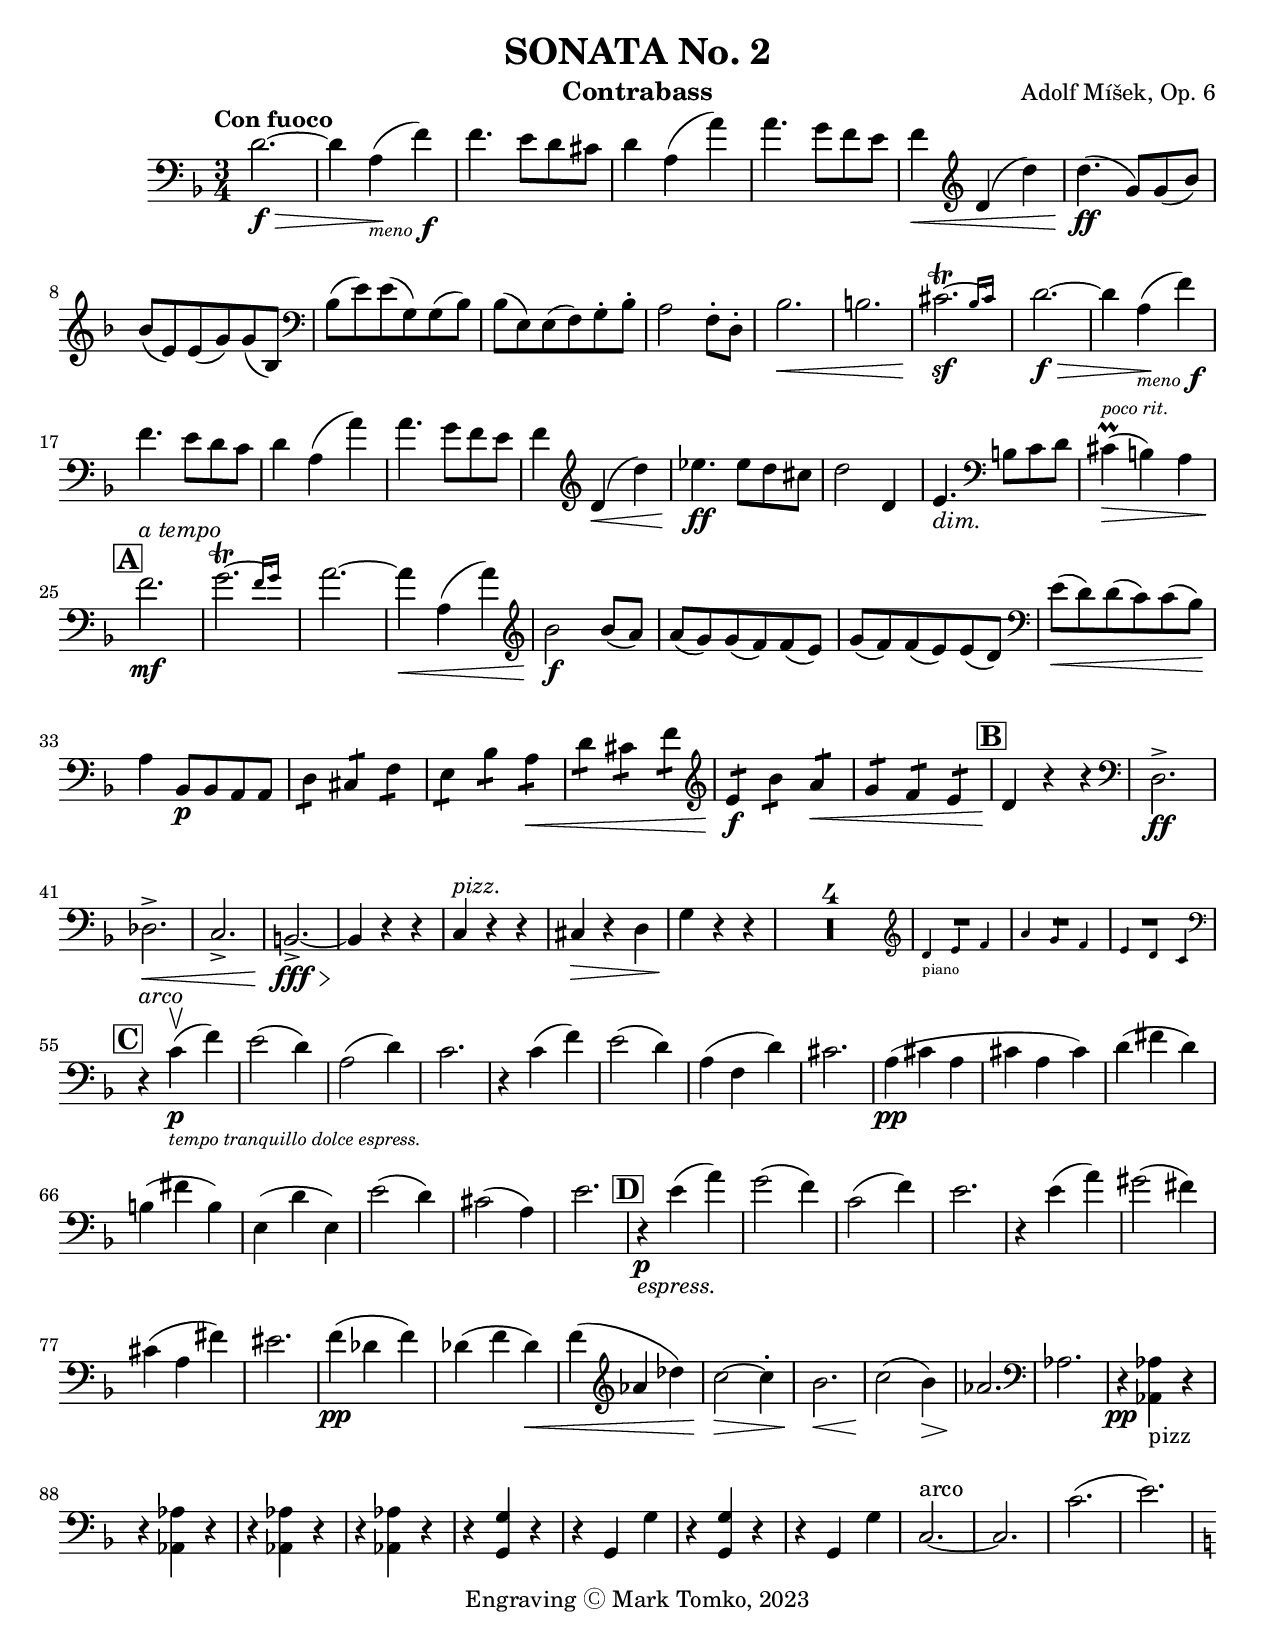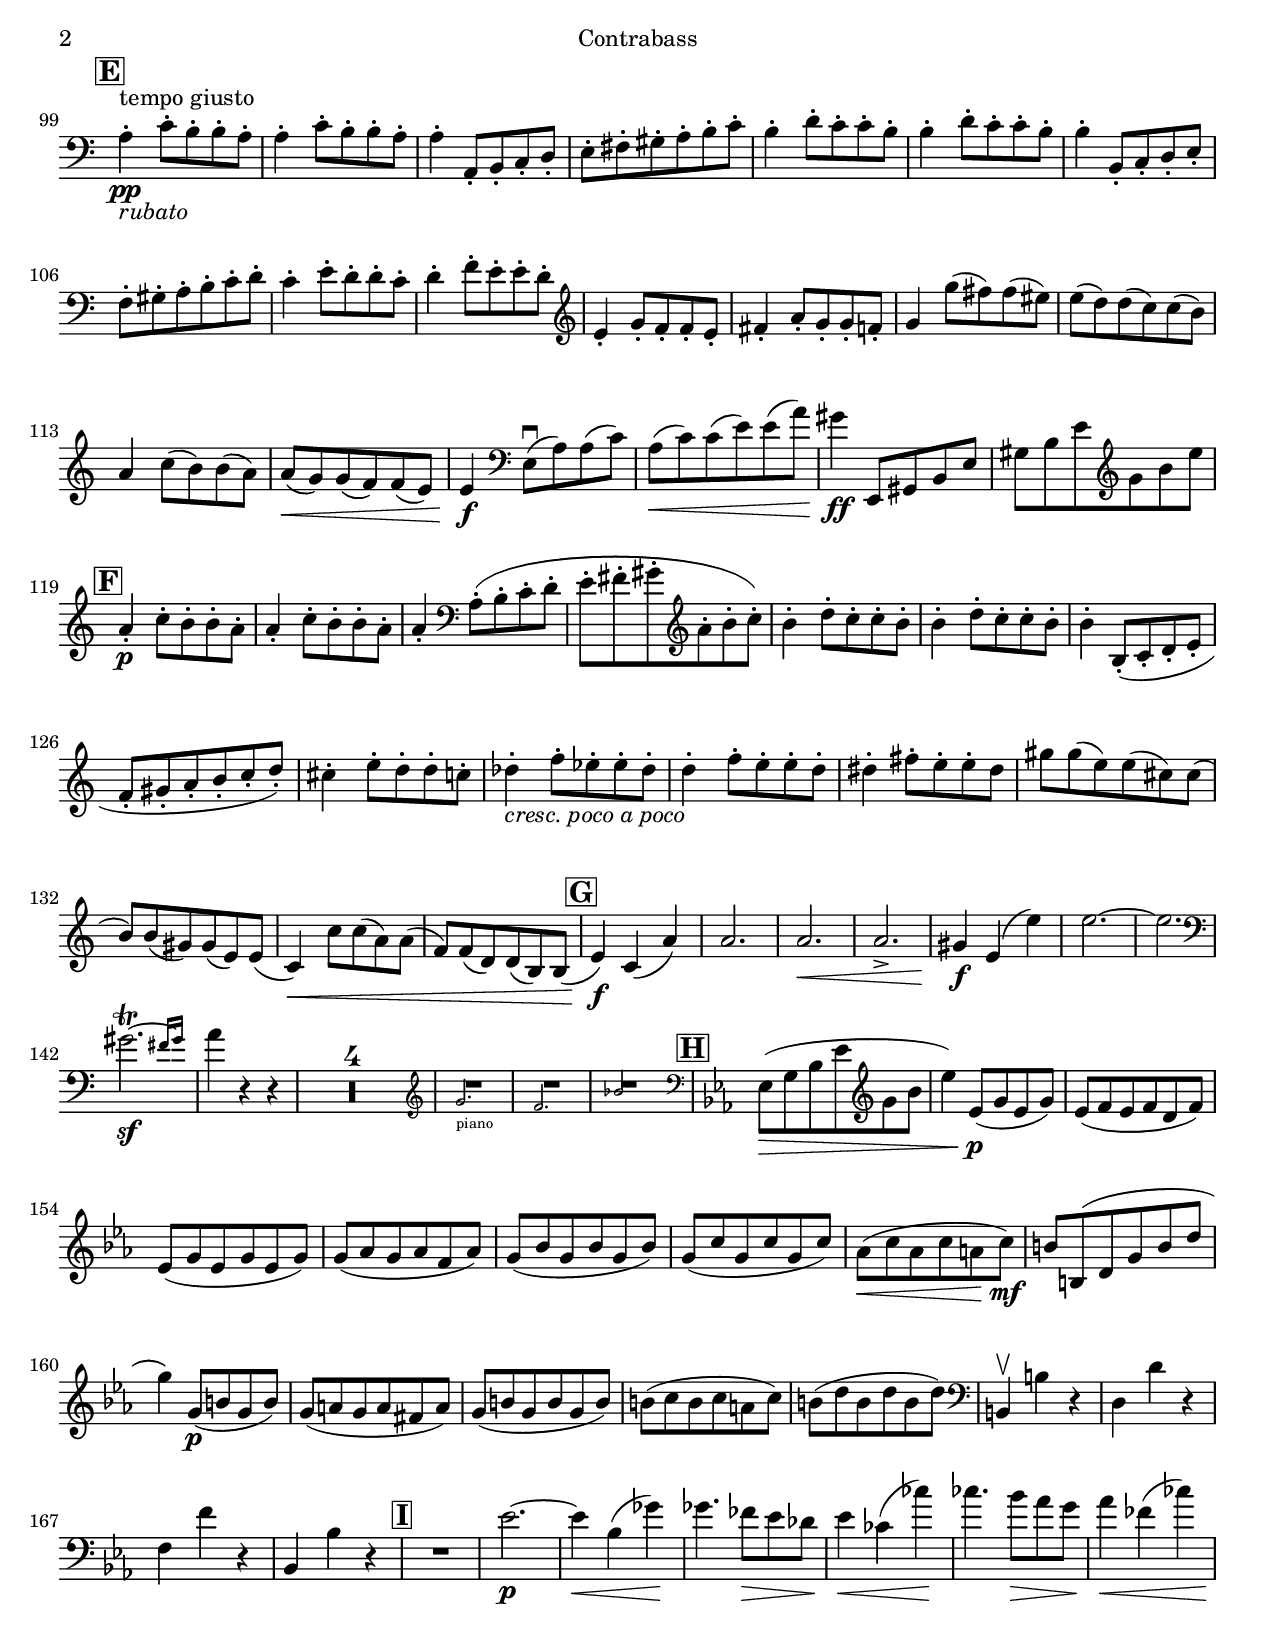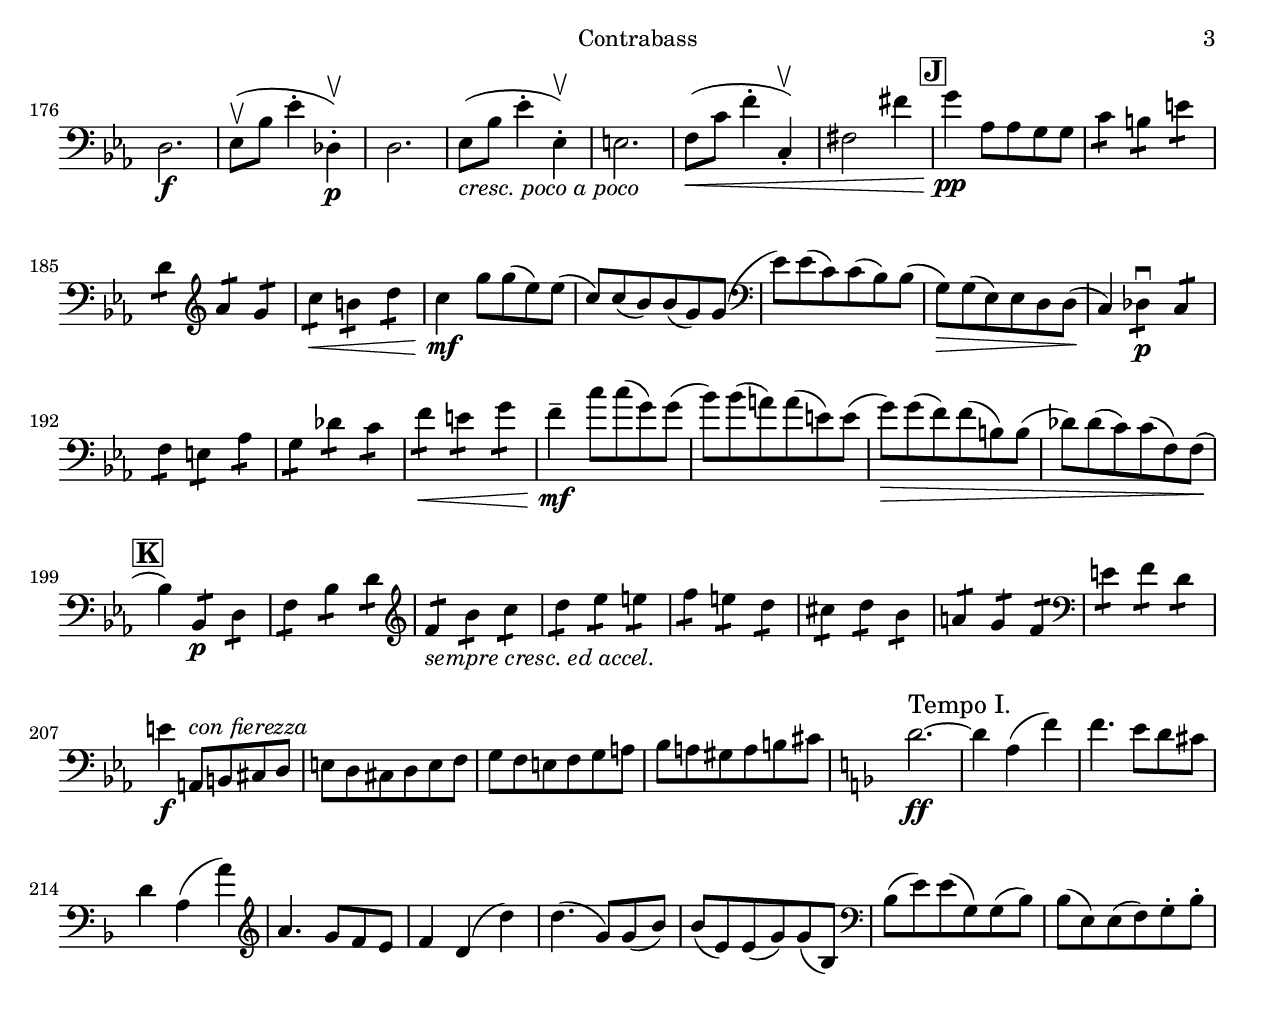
\version "2.24.3"

menoF = \markup { \tiny \italic meno \dynamic f }

\header {
  title = "SONATA No. 2"
  composer = "Adolf Míšek, Op. 6"
  instrument = "Contrabass"
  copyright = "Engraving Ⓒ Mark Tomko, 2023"
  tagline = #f
}

\paper {
  #(set-paper-size "letter")
}

\book {
  \score {
    \new Staff {
      \new Voice {
        \relative {
          \set Score.rehearsalMarkFormatter = #format-mark-box-alphabet
          \clef bass
          \time 3/4
          \key d \minor
          \tempo "Con fuoco"

          | d'2.~ \f\>
          | d4 a4_\menoF\! (f'4)
          | f4. e8 d8 cis8
          | d4 a4 (a'4)
          | a4. g8 f8 e8
          | f4\< \clef treble d4 (d'4)
          | d4.\ff (g,8) g8 (bes8) \break
          | bes8 (e,8) e8 (g8) g8 (bes,8)
          | \clef bass bes8 (e8) e8 (g,8) g8 (bes8)
          | bes8 (e,8) e8 (f8) g8-. bes8-.
          | a2 f8-. d8-.
          | bes'2.\<
          | b2.
          | \afterGrace cis2.~\trill\sf{ bes16 [cis] }
          | d2.~\f\>
          | d4 a4_\menoF\! (f'4) \break
          | f4. e8 d8 c8
          | d4 a4 (a'4)
          | a4. g8 f8 e8
          | f4 \clef treble d4\< (d'4)
          | ees4.\ff ees8 d8 cis8
          | d2 d,4
          | e4._\markup {\italic dim. } \clef bass b8 c8 d8
          | cis4^\markup{ \italic \tiny "poco rit." }\prall\> (b4) a4 \break
          | \mark \default f'2.\mf^\markup { \italic "a tempo" }
          | \afterGrace g2.~\trill { f16 [g] }
          | a2.~
          | a4\< a,4 (a'4)
          | \clef treble bes2\f bes8 (a8)
          | a8 (g8) g8 (f8) f8 (e8)
          | g8 (f8) f8 (e8) e8 (d8)
          | \clef bass e8\< (d8) d8 (c8) c8 (bes8)\! \break
          | a4 bes,8\p bes8 a8 a8
          | \repeat tremolo 2 d8 \repeat tremolo 2 cis8 \repeat tremolo 2 f8
          | \repeat tremolo 2 e8 \repeat tremolo 2 bes'8 \repeat tremolo 2 a8\<
          | \repeat tremolo 2 d8 \repeat tremolo 2 cis8 \repeat tremolo 2 f8
          | \clef treble \repeat tremolo 2 e8\f \repeat tremolo 2 bes'8 \repeat tremolo 2 a8\<
          | \repeat tremolo 2 g8 \repeat tremolo 2 f8 \repeat tremolo 2 e8
          | \mark \default d4\! r4 r4
          | \clef bass d,2.->\ff \break
          | des2.->\<
          | c2.->
          | b2.~->\fff\>
          | b4\! r4 r4
          | c4^\markup { \italic pizz. } r4 r4
          | cis4\> r4 d4
          | g4\! r4 r4
          | \compressMMRests{ R2.*4 }
          |
          <<
            \new CueVoice {
              \cueClef "treble" \stemUp d'4_"piano" e f
            }
            { R2. }
          >>
          | <<
            \new CueVoice {
              \stemUp a4 g f
            }
            { R2. }
          >>
          | <<
            \new CueVoice {
              \stemUp e4 d c \cueClefUnset
            }
            { R2. }
          >> \break
          | \mark \default r4^\markup { \italic arco } c4\p_\markup{ \tiny \italic "tempo tranquillo dolce espress."  }-\upbow (f)
          | e2 (d4)
          | a2 (d4)
          | c2.
          | r4 c (f)
          | e2 (d4)
          | a (f d')
          | cis2.
          | a4 \pp (cis a
          | cis a cis)
          | d (fis d) \break
          | b (fis' b,)
          | e, (d' e,)
          | e'2 (d4)
          | cis2 (a4)
          | e'2.
          | \mark \default r4\p_\markup{ \italic espress. } e4 (a)
          | g2 (f4)
          | c2 (f4)
          | e2.
          | r4 e (a)
          | gis2 (fis4) \break
          | cis (a fis')
          | eis2.
          | f4\pp (des f)
          | des (f des)\<
          | f (\clef treble aes des)
          | c2\>~c4-.
          | bes2.\<
          | c2\! (bes4)\>
          | aes2.\!
          | \clef bass aes,
          | r4\pp <<aes aes,_pizz>> r \break
          | r <<aes' aes,>> r
          | r <<aes' aes,>> r
          | r <<aes' aes,>> r
          | r <<g' g,>> r
          | r g g'
          | r <<g, g'>> r
          | r g, g'
          | c,2.~^arco
          | c2.
          | c'2. (
          | e2.) \pageBreak
          | \mark \default \key c \major a,4-.\pp_\markup{ \italic rubato }^\markup { "tempo giusto" } c8-. b-. b-. a-.
          | a4-. c8-. b-. b-. a-.
          | a4-. a,8-. b-. c-. d-.
          | e-. fis-. gis-. a-. b-. c-.
          | b4-. d8-. c-. c-. b-.
          | b4-. d8-. c-. c-. b-.
          | b4-. b,8-. c-. d-. e-. \break
          | f-. gis-. a-. b-. c-. d-.
          | c4-. e8-. d-. d-. c-.
          | d4-. f8-. e-. e-. d-.
          | \clef treble e4-. g8-. f-. f-. e-.
          | fis4-. a8-. g-. g-. f-.
          | g4 g'8 (fis) fis (eis)
          | e8 (d) d (c) c (b) \break
          | a4 c8 (b) b (a)
          | a8\< (g) g (f) f (e)
          | e4\f \clef bass e,8\downbow (a) a (c)
          | a8\< (c) c (e) e (a)
          | gis4\ff e,,8 gis b e
          | gis8 b e \clef treble g b e \break
          | \mark \default a,4-.\p c8-. b-. b-. a-.
          | a4-. c8-. b-. b-. a-.
          | a4-. \clef bass  a,8-. (b-. c-. d-.
          | e8-. fis-. gis-. \clef treble a-. b-. c-.)
          | b4-. d8-. c-. c-. b-.
          | b4-. d8-. c-. c-. b-.
          | b4-. b,8-. (c-. d-. e-. \break
          | f8-. gis-. a-. b-. c-. d-.)
          | cis4-. e8-. d-. d-. c-.
          | des4-._\markup { \italic "cresc. poco a poco"} f8-. ees-. ees-. des-.
          | d4-. f8-. e-. e-. d-.
          | dis4-. fis8-. e-. e-. dis
          | gis8 gis (e) e (cis) cis ( \break
          | b8) b (gis) gis (e) e (
          | c4)\< c'8 c (a) a (
          | f8) f (d) d (b) b (
          | \mark \default e4\f) c (a')
          | a2.
          | a2.\<
          | a2.\accent
          | gis4\f e (e')
          | e2.~
          | e2. \break
          | \clef bass \afterGrace gis,2.~\trill\sf{ fis16 [gis] }
          | a4 r r
          | \compressMMRests{ R2.*4 }
          |
          <<
            \new CueVoice {
              \cueClef "treble" \stemUp g2._"piano"
            }
            { R2. }
          >>
          |
          <<
            \new CueVoice {
              \stemUp f2.
            }
            { R2. }
          >>
          |
          <<
            \new CueVoice {
              \stemUp bes2. \cueClefUnset
            }
            { R2. }
          >>
          | \mark \default \key ees \major ees,,8\> (g bes ees \clef treble g bes
          | ees4) ees,8\p (g ees g)
          | ees8 (f ees f d f) \break
          | ees8 (g ees g ees g)
          | g8 (aes g aes f aes)
          | g8 (bes g bes g bes)
          | g8 (c g c g c)
          | aes8\< (c aes c a c\mf)
          | b8 b, (d g b d \break
          | g4) g,8\p (b g b)
          | g8 (a g a fis a)
          | g8 (b g b g b)
          | b8 (c b c a c)
          | b8 (d b d b d)
          | \clef bass b,,4\upbow b' r
          | d,4 d' r \break
          | f,4 f' r
          | bes,,4 bes' r
          | \mark \default R2.
          | ees2.\p~
          | ees4\< bes (ges') \!
          | ges4. fes8 \> ees des \!
          | ees4\< ces (ces') \!
          | ces4. bes8 \> aes g \!
          | aes4 \< fes (ces') \pageBreak
          | d,,2.\f
          | ees8\upbow (bes' ees4-. des,-.\upbow\p)
          | d2.
          | ees8_\markup { \italic "cresc. poco a poco"} (bes' ees4-. ees,-.\upbow)
          | e2.
          | f8\< (c' f4-. c,-.\upbow)
          | fis2 fis'4
          | \mark \default g4\pp aes,8 aes g g
          | \repeat tremolo 2 c8 \repeat tremolo 2 b8 \repeat tremolo 2 e8 \break
          | \repeat tremolo 2 d8 \clef treble \repeat tremolo 2 aes'8 \repeat tremolo 2 g8 
          | \repeat tremolo 2 c8\< \repeat tremolo 2 b \repeat tremolo2 d
          | c4\mf g'8 g (ees) ees (
          | c8) c (bes) bes (g) g (
          | \clef bass ees8) ees (c) c (bes) bes (
          | g8)\> g (ees) ees d d ( \!
          | c4) \repeat tremolo 2 des8\downbow\p \repeat tremolo 2 c8\break
          | \repeat tremolo 2 f8 \repeat tremolo 2 e8 \repeat tremolo 2 aes
          | \repeat tremolo 2 g8 \repeat tremolo 2 des'8 \repeat tremolo 2 c8
          | \repeat tremolo 2 f8\< \repeat tremolo 2 e \repeat tremolo 2 g 
          | f4\tenuto\mf c'8 c (g) g (
          | bes8) bes (a) a (e) e (
          | g8)\> g (f) f (b,) b (
          | des8) des (c) c (f,) f ( \! \break
          | \mark \default bes4) \repeat tremolo 2 bes,8\p \repeat tremolo 2 d8
          | \repeat tremolo 2 f8 \repeat tremolo 2 bes8 \repeat tremolo 2 d8
          | \clef treble \repeat tremolo 2 f8_\markup { \italic "sempre cresc. ed accel."} \repeat tremolo 2 bes8 \repeat tremolo 2 c8
          | \repeat tremolo 2 d8 \repeat tremolo 2 ees8 \repeat tremolo 2 e8
          | \repeat tremolo 2 f8 \repeat tremolo 2 e8 \repeat tremolo 2 d8
          | \repeat tremolo 2 cis8 \repeat tremolo 2 d8 \repeat tremolo 2 bes
          | \repeat tremolo 2 a8 \repeat tremolo 2 g8 \repeat tremolo 2 f8
          | \clef bass \repeat tremolo 2 e8 \repeat tremolo 2 f8 \repeat tremolo 2 d8 \break
          | e4\f a,,8^\markup { \italic "con fierezza" } b cis d
          | e8 d cis d e f
          | g8 f e f g a
          | bes8 a gis a b cis
          | \key d \minor d2.\ff^\markup{ \large "Tempo I." }~
          | d4 a (f')
          | f4. e8 d cis \break
          | d4 a (a')
          | \clef treble a4. g8 f e 
          | f4 d (d')
          | d4. (g,8) g (bes)
          | bes8 (e,) e (g) g (bes,)
          | \clef bass bes8 (e) e (g,) g (bes)
          | bes8 (e,) e (f) g-. bes-. \break
        }
      }
    }
  }
}


